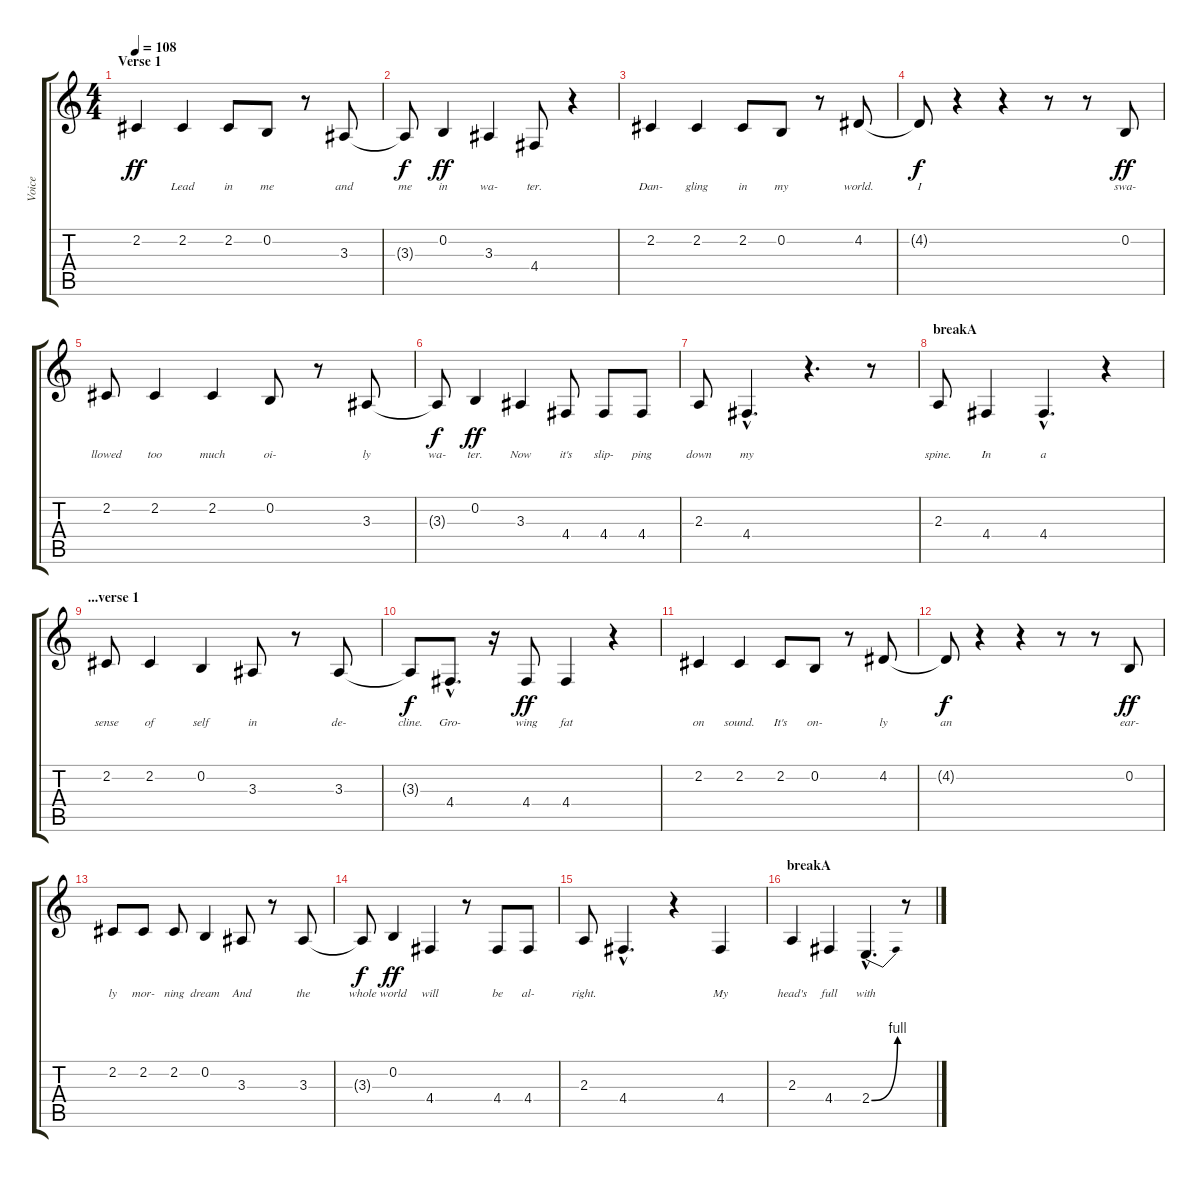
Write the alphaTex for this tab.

\track ("Voice" "Voice") {instrument clarinet}
\staff {score tabs}
\tuning (E4 B3 G3 D3 A2 E2) {hide}
\ts (4 4)
\section ("" "Verse 1")
\tempo 108
\clef g2
\ks c
2.2.4{lyrics (0 "") lyrics (1 "") lyrics (2 "") lyrics (3 "") lyrics (4 "") dy ff} 2.2.4{lyrics (0 "Lead") lyrics (1 "") lyrics (2 "") lyrics (3 "") lyrics (4 "")} 2.2.8{lyrics (0 "in") lyrics (1 "") lyrics (2 "") lyrics (3 "") lyrics (4 "")} 0.2.8{lyrics (0 "me") lyrics (1 "") lyrics (2 "") lyrics (3 "") lyrics (4 "")} r.8 3.3.8{lyrics (0 "and") lyrics (1 "") lyrics (2 "") lyrics (3 "") lyrics (4 "")} |
3.3{t}.8{lyrics (0 "me") lyrics (1 "") lyrics (2 "") lyrics (3 "") lyrics (4 "") dy f} 0.2.4{lyrics (0 "in") lyrics (1 "") lyrics (2 "") lyrics (3 "") lyrics (4 "") dy ff} 3.3.4{lyrics (0 "wa-") lyrics (1 "") lyrics (2 "") lyrics (3 "") lyrics (4 "")} 4.4.8{lyrics (0 "ter.") lyrics (1 "") lyrics (2 "") lyrics (3 "") lyrics (4 "")} r.4 |
2.2.4{lyrics (0 "Dan-") lyrics (1 "") lyrics (2 "") lyrics (3 "") lyrics (4 "")} 2.2.4{lyrics (0 "gling") lyrics (1 "") lyrics (2 "") lyrics (3 "") lyrics (4 "")} 2.2.8{lyrics (0 "in") lyrics (1 "") lyrics (2 "") lyrics (3 "") lyrics (4 "")} 0.2.8{lyrics (0 "my") lyrics (1 "") lyrics (2 "") lyrics (3 "") lyrics (4 "")} r.8 4.2.8{lyrics (0 "world.") lyrics (1 "") lyrics (2 "") lyrics (3 "") lyrics (4 "")} |
4.2{t}.8{lyrics (0 "I") lyrics (1 "") lyrics (2 "") lyrics (3 "") lyrics (4 "") dy f} r.4 r.4 r.8 r.8 0.2.8{lyrics (0 "swa-") lyrics (1 "") lyrics (2 "") lyrics (3 "") lyrics (4 "") dy ff} |
2.2.8{lyrics (0 "llowed") lyrics (1 "") lyrics (2 "") lyrics (3 "") lyrics (4 "")} 2.2.4{lyrics (0 "too") lyrics (1 "") lyrics (2 "") lyrics (3 "") lyrics (4 "")} 2.2.4{lyrics (0 "much") lyrics (1 "") lyrics (2 "") lyrics (3 "") lyrics (4 "")} 0.2.8{lyrics (0 "oi-") lyrics (1 "") lyrics (2 "") lyrics (3 "") lyrics (4 "")} r.8 3.3.8{lyrics (0 "ly") lyrics (1 "") lyrics (2 "") lyrics (3 "") lyrics (4 "")} |
3.3{t}.8{lyrics (0 "wa-") lyrics (1 "") lyrics (2 "") lyrics (3 "") lyrics (4 "") dy f} 0.2.4{lyrics (0 "ter.") lyrics (1 "") lyrics (2 "") lyrics (3 "") lyrics (4 "") dy ff} 3.3.4{lyrics (0 "Now") lyrics (1 "") lyrics (2 "") lyrics (3 "") lyrics (4 "")} 4.4.8{lyrics (0 "it's") lyrics (1 "") lyrics (2 "") lyrics (3 "") lyrics (4 "")} 4.4.8{lyrics (0 "slip-") lyrics (1 "") lyrics (2 "") lyrics (3 "") lyrics (4 "")} 4.4.8{lyrics (0 "ping") lyrics (1 "") lyrics (2 "") lyrics (3 "") lyrics (4 "")} |
2.3.8{lyrics (0 "down") lyrics (1 "") lyrics (2 "") lyrics (3 "") lyrics (4 "")} 4.4{hac}.4{d lyrics (0 "my") lyrics (1 "") lyrics (2 "") lyrics (3 "") lyrics (4 "")} r.4{d} r.8 |
\section ("" "breakA")
2.3.8{lyrics (0 "spine.") lyrics (1 "") lyrics (2 "") lyrics (3 "") lyrics (4 "")} 4.4.4{lyrics (0 "In") lyrics (1 "") lyrics (2 "") lyrics (3 "") lyrics (4 "")} 4.4{hac}.4{d lyrics (0 "a") lyrics (1 "") lyrics (2 "") lyrics (3 "") lyrics (4 "")} r.4 |
\section ("" "...verse 1")
2.2.8{lyrics (0 "sense") lyrics (1 "") lyrics (2 "") lyrics (3 "") lyrics (4 "")} 2.2.4{lyrics (0 "of") lyrics (1 "") lyrics (2 "") lyrics (3 "") lyrics (4 "")} 0.2.4{lyrics (0 "self") lyrics (1 "") lyrics (2 "") lyrics (3 "") lyrics (4 "")} 3.3.8{lyrics (0 "in") lyrics (1 "") lyrics (2 "") lyrics (3 "") lyrics (4 "")} r.8 3.3.8{lyrics (0 "de-") lyrics (1 "") lyrics (2 "") lyrics (3 "") lyrics (4 "")} |
3.3{t}.8{lyrics (0 "cline.") lyrics (1 "") lyrics (2 "") lyrics (3 "") lyrics (4 "") dy f} 4.4{hac}.8{d lyrics (0 "Gro-") lyrics (1 "") lyrics (2 "") lyrics (3 "") lyrics (4 "")} r.16 4.4.8{lyrics (0 "wing") lyrics (1 "") lyrics (2 "") lyrics (3 "") lyrics (4 "") dy ff} 4.4.4{lyrics (0 "fat") lyrics (1 "") lyrics (2 "") lyrics (3 "") lyrics (4 "")} r.4 |
2.2.4{lyrics (0 "on") lyrics (1 "") lyrics (2 "") lyrics (3 "") lyrics (4 "")} 2.2.4{lyrics (0 "sound.") lyrics (1 "") lyrics (2 "") lyrics (3 "") lyrics (4 "")} 2.2.8{lyrics (0 "It's") lyrics (1 "") lyrics (2 "") lyrics (3 "") lyrics (4 "")} 0.2.8{lyrics (0 "on-") lyrics (1 "") lyrics (2 "") lyrics (3 "") lyrics (4 "")} r.8 4.2.8{lyrics (0 "ly") lyrics (1 "") lyrics (2 "") lyrics (3 "") lyrics (4 "")} |
4.2{t}.8{lyrics (0 "an") lyrics (1 "") lyrics (2 "") lyrics (3 "") lyrics (4 "") dy f} r.4 r.4 r.8 r.8 0.2.8{lyrics (0 "ear-") lyrics (1 "") lyrics (2 "") lyrics (3 "") lyrics (4 "") dy ff} |
2.2.8{lyrics (0 "ly") lyrics (1 "") lyrics (2 "") lyrics (3 "") lyrics (4 "")} 2.2.8{lyrics (0 "mor-") lyrics (1 "") lyrics (2 "") lyrics (3 "") lyrics (4 "")} 2.2.8{lyrics (0 "ning") lyrics (1 "") lyrics (2 "") lyrics (3 "") lyrics (4 "")} 0.2.4{lyrics (0 "dream") lyrics (1 "") lyrics (2 "") lyrics (3 "") lyrics (4 "")} 3.3.8{lyrics (0 "And") lyrics (1 "") lyrics (2 "") lyrics (3 "") lyrics (4 "")} r.8 3.3.8{lyrics (0 "the") lyrics (1 "") lyrics (2 "") lyrics (3 "") lyrics (4 "")} |
3.3{t}.8{lyrics (0 "whole") lyrics (1 "") lyrics (2 "") lyrics (3 "") lyrics (4 "") dy f} 0.2.4{lyrics (0 "world") lyrics (1 "") lyrics (2 "") lyrics (3 "") lyrics (4 "") dy ff} 4.4.4{lyrics (0 "will") lyrics (1 "") lyrics (2 "") lyrics (3 "") lyrics (4 "")} r.8 4.4.8{lyrics (0 "be") lyrics (1 "") lyrics (2 "") lyrics (3 "") lyrics (4 "")} 4.4.8{lyrics (0 "al-") lyrics (1 "") lyrics (2 "") lyrics (3 "") lyrics (4 "")} |
2.3.8{lyrics (0 "right.") lyrics (1 "") lyrics (2 "") lyrics (3 "") lyrics (4 "")} 4.4{hac}.4{d lyrics (0 "") lyrics (1 "") lyrics (2 "") lyrics (3 "") lyrics (4 "")} r.4 4.4.4{lyrics (0 "My") lyrics (1 "") lyrics (2 "") lyrics (3 "") lyrics (4 "")} |
\section ("" "breakA")
2.3.4{lyrics (0 "head's") lyrics (1 "") lyrics (2 "") lyrics (3 "") lyrics (4 "")} 4.4.4{lyrics (0 "full") lyrics (1 "") lyrics (2 "") lyrics (3 "") lyrics (4 "")} 2.4{be (bend 0 0 60 4) hac}.4{d lyrics (0 "with") lyrics (1 "") lyrics (2 "") lyrics (3 "") lyrics (4 "")} r.8
